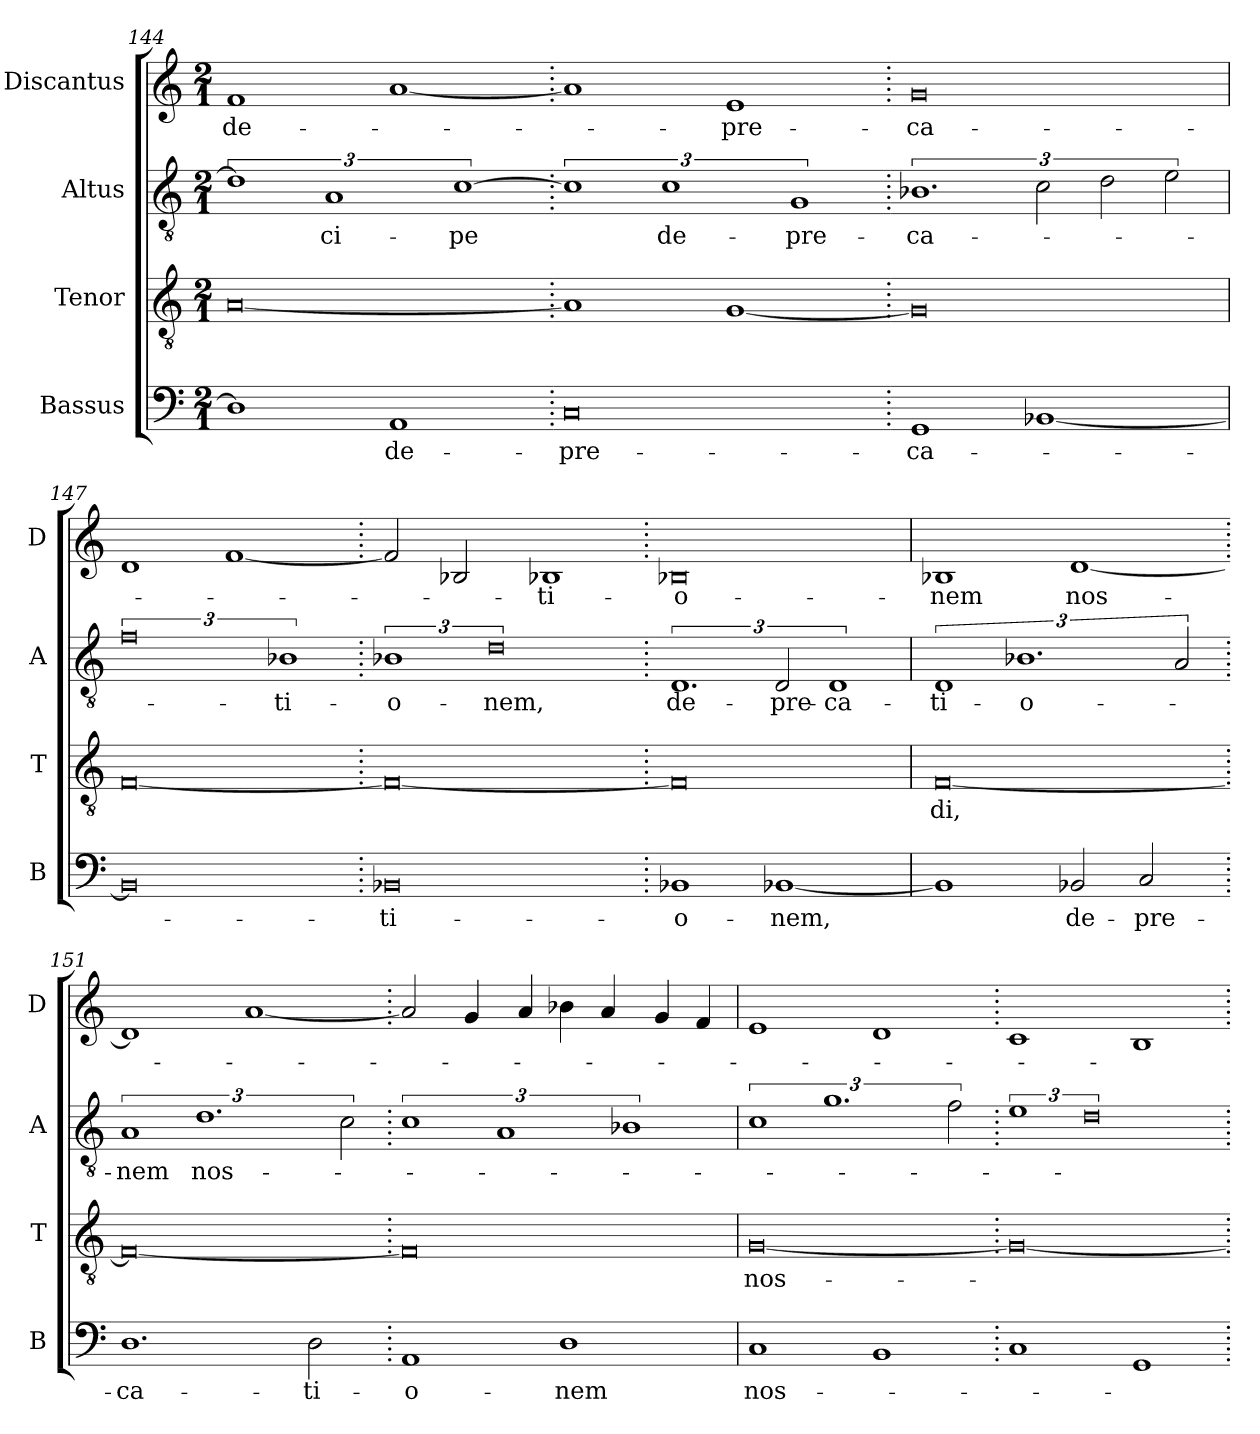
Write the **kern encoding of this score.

**kern	**text	**kern	**text	**kern	**text	**kern	**text
*part4	*part4	*part3	*part3	*part2	*part2	*part1	*part1
*staff4	*staff4	*staff3	*staff3	*staff2	*staff2	*staff1	*staff1
*I"Bassus	*	*I"Tenor	*	*I"Altus	*	*I"Discantus	*
*I'B	*	*I'T	*	*I'A	*	*I'D	*
*clefF4	*	*clefGv2	*	*clefGv2	*	*clefG2	*
*k[]	*	*k[]	*	*k[]	*	*k[]	*
*M2/1	*	*M2/1	*	*M2/1	*	*M2/1	*
=144	=144	=144	=144	=144	=144	=144	=144
1D]	.	[0A	.	3%2d]	.	1f	de-
.	.	.	.	3%2A	-ci-	.	.
1AA	de-	.	.	.	.	[1a	.
.	.	.	.	[3%2c	-pe	.	.
=145.	=145.	=145.	=145.	=145.	=145.	=145.	=145.
0C	-pre-	1A]	.	3%2c]	.	1a]	.
.	.	.	.	3%2c	de-	.	.
.	.	[1G	.	.	.	1e	-pre-
.	.	.	.	3%2G	-pre-	.	.
=146.	=146.	=146.	=146.	=146.	=146.	=146.	=146.
1GG	-ca-	0G]	.	3%2.B-X	-ca-	0g	-ca-
[1BB-X	.	.	.	3c	.	.	.
.	.	.	.	3d	.	.	.
.	.	.	.	3e	.	.	.
=147	=147	=147	=147	=147	=147	=147	=147
0BB-]	.	[0F	.	3%4f	.	1d	.
.	.	.	.	.	.	[1f	.
.	.	.	.	3%2B-X	-ti-	.	.
=148.	=148.	=148.	=148.	=148.	=148.	=148.	=148.
0BB-X	-ti-	0F_	.	3%2B-X	-o-	2f]	.
.	.	.	.	.	.	2B-X	.
.	.	.	.	3%4d	-nem,	.	.
.	.	.	.	.	.	1B-X	-ti-
=149.	=149.	=149.	=149.	=149.	=149.	=149.	=149.
1BB-X	-o-	0F]	.	3%2.D	de-	0B-X	-o-
[1BB-X	-nem,	.	.	3D	-pre-	.	.
.	.	.	.	3%2D	-ca-	.	.
=150	=150	=150	=150	=150	=150	=150	=150
1BB-]	.	[0F	-di,	3%2D	-ti-	1B-X	-nem
.	.	.	.	3%2.B-X	-o-	.	.
2BB-X	de-	.	.	.	.	[1d	nos-
2C	-pre-	.	.	.	.	.	.
.	.	.	.	3A	.	.	.
=151.	=151.	=151.	=151.	=151.	=151.	=151.	=151.
1.D	-ca-	0F_	.	3%2A	-nem	1d]	.
.	.	.	.	3%2.d	nos-	.	.
.	.	.	.	.	.	[1a	.
2D	-ti-	.	.	.	.	.	.
.	.	.	.	3c	.	.	.
=152.	=152.	=152.	=152.	=152.	=152.	=152.	=152.
1AA	-o-	0F]	.	3%2c	.	2a]	.
.	.	.	.	.	.	4g	.
.	.	.	.	3%2A	.	.	.
.	.	.	.	.	.	4a	.
1D	-nem	.	.	.	.	4b-X	.
.	.	.	.	.	.	4a	.
.	.	.	.	3%2B-X	.	.	.
.	.	.	.	.	.	4g	.
.	.	.	.	.	.	4f	.
=153	=153	=153	=153	=153	=153	=153	=153
1C	nos-	[0G	nos-	3%2c	.	1e	.
.	.	.	.	3%2.g	.	.	.
1BB	.	.	.	.	.	1d	.
.	.	.	.	3f	.	.	.
=154.	=154.	=154.	=154.	=154.	=154.	=154.	=154.
1C	.	0G_	.	3%2e	.	1c	.
.	.	.	.	3%4d	.	.	.
1GG	.	.	.	.	.	1B	.
=.	=.	=.	=.	=.	=.	=.	=.
*-	*-	*-	*-	*-	*-	*-	*-
